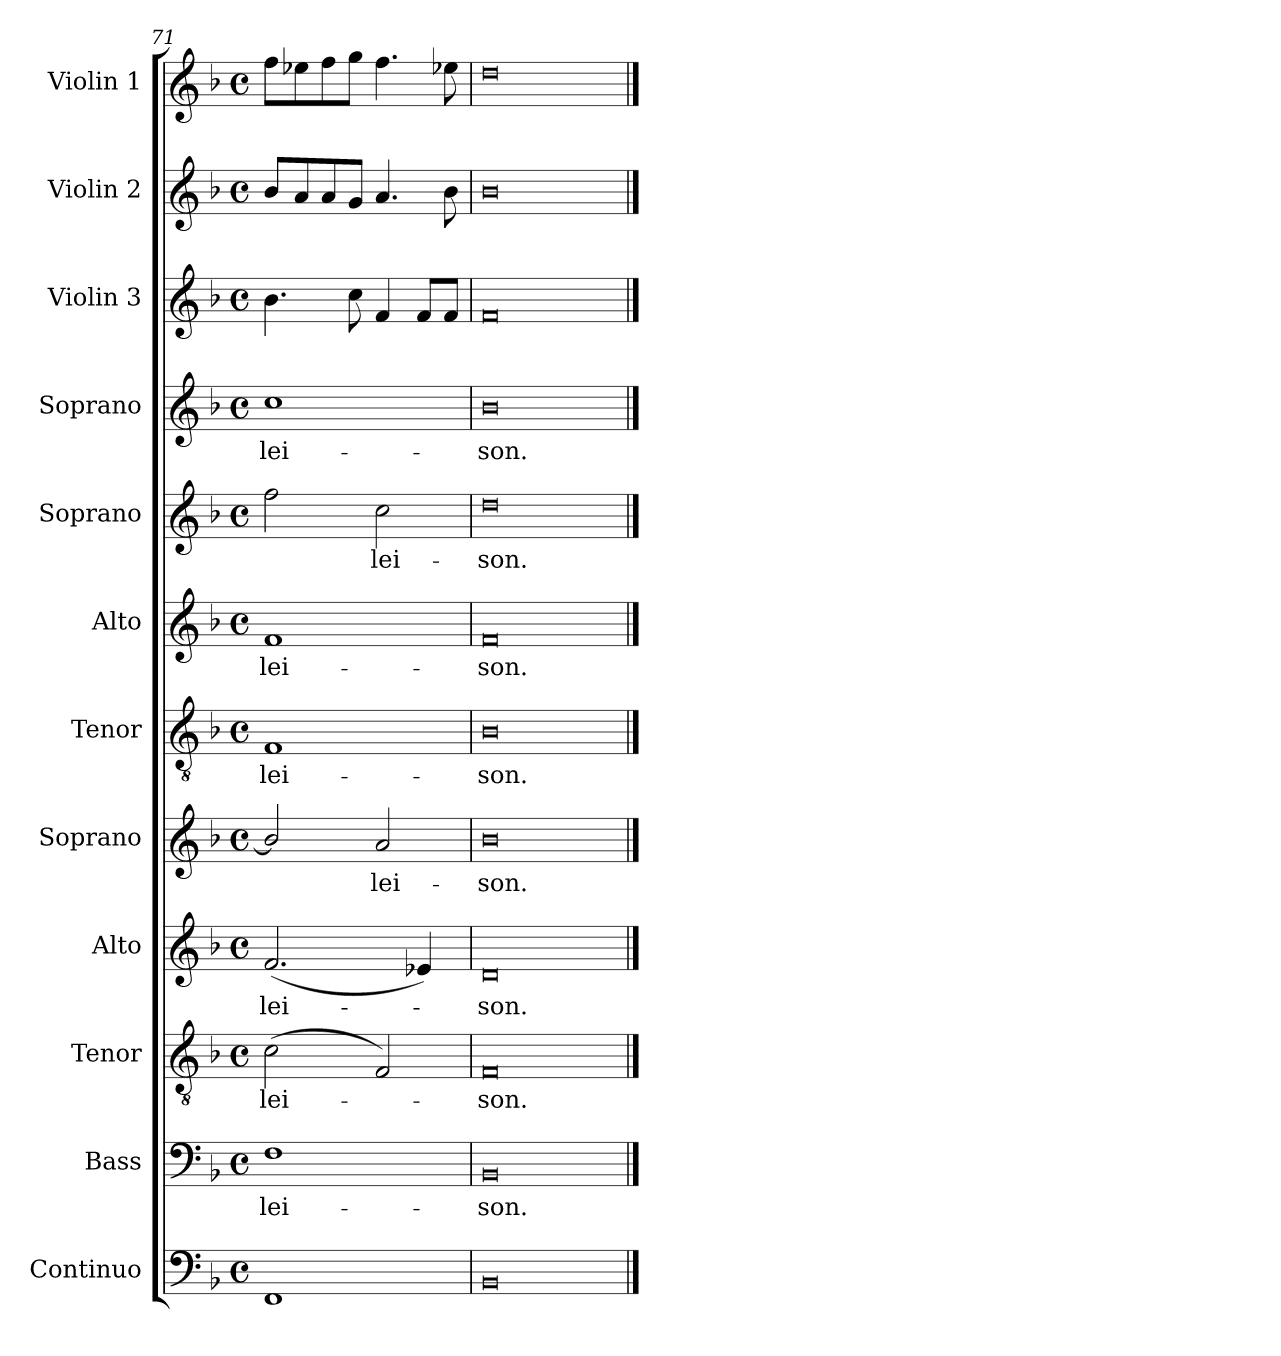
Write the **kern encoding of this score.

**kern	**kern	**text	**kern	**text	**kern	**text	**kern	**text	**kern	**text	**kern	**text	**kern	**text	**kern	**text	**kern	**kern	**kern
*part12	*part11	*part11	*part10	*part10	*part9	*part9	*part8	*part8	*part7	*part7	*part6	*part6	*part5	*part5	*part4	*part4	*part3	*part2	*part1
*staff12	*staff11	*staff11	*staff10	*staff10	*staff9	*staff9	*staff8	*staff8	*staff7	*staff7	*staff6	*staff6	*staff5	*staff5	*staff4	*staff4	*staff3	*staff2	*staff1
*I"Continuo	*I"Bass	*	*I"Tenor	*	*I"Alto	*	*I"Soprano	*	*I"Tenor	*	*I"Alto	*	*I"Soprano	*	*I"Soprano	*	*I"Violin 3	*I"Violin 2	*I"Violin 1
*I'Cont.	*I'B.	*	*I'T.	*	*I'A.	*	*I'S.	*	*I'T.	*	*I'A.	*	*I'S.	*	*I'S.	*	*I'Vln. 3	*I'Vln. 2	*I'Vln. 1
*clefF4	*clefF4	*	*clefGv2	*	*clefG2	*	*clefG2	*	*clefGv2	*	*clefG2	*	*clefG2	*	*clefG2	*	*clefG2	*clefG2	*clefG2
*	*	*	*ITrd7c12	*	*	*	*	*	*ITrd7c12	*	*	*	*	*	*	*	*	*	*
*k[b-]	*k[b-]	*	*k[b-]	*	*k[b-]	*	*k[b-]	*	*k[b-]	*	*k[b-]	*	*k[b-]	*	*k[b-]	*	*k[b-]	*k[b-]	*k[b-]
*F:	*F:	*	*F:	*	*F:	*	*F:	*	*F:	*	*F:	*	*F:	*	*F:	*	*F:	*F:	*F:
*M4/4	*M4/4	*	*M4/4	*	*M4/4	*	*M4/4	*	*M4/4	*	*M4/4	*	*M4/4	*	*M4/4	*	*M4/4	*M4/4	*M4/4
*met(c)	*met(c)	*	*met(c)	*	*met(c)	*	*met(c)	*	*met(c)	*	*met(c)	*	*met(c)	*	*met(c)	*	*met(c)	*met(c)	*met(c)
=71	=71	=71	=71	=71	=71	=71	=71	=71	=71	=71	=71	=71	=71	=71	=71	=71	=71	=71	=71
!	!	!LO:LY:b:color=#000000	!	!	!	!	!	!	!	!	!	!	!	!	!	!	!	!	!
!	!	!	!	!LO:LY:b:color=#000000	!	!	!	!	!	!	!	!	!	!	!	!	!	!	!
!	!	!	!	!	!	!LO:LY:b:color=#000000	!	!	!	!	!	!	!	!	!	!	!	!	!
!	!	!	!	!	!	!	!	!	!	!LO:LY:b:color=#000000	!	!	!	!	!	!	!	!	!
!	!	!	!	!	!	!	!	!	!	!	!	!LO:LY:b:color=#000000	!	!	!	!	!	!	!
!	!	!	!	!	!	!	!	!	!	!	!	!	!	!	!	!LO:LY:b:color=#000000	!	!	!
1FFi	1Fi	-lei-	(2Ci\	-lei-	(2.fi/	-lei-	2b-i/]	.	1FFi	-lei-	1fi	-lei-	2ffi\	.	1cci	-lei-	4.b-i\	8b-i/L	8ffi\L
.	.	.	.	.	.	.	.	.	.	.	.	.	.	.	.	.	.	8ai/	8ee-i\
.	.	.	.	.	.	.	.	.	.	.	.	.	.	.	.	.	.	8ai/	8ffi\
.	.	.	.	.	.	.	.	.	.	.	.	.	.	.	.	.	8cci\	8gi/J	8ggi\J
!	!	!	!	!	!	!	!	!LO:LY:b:color=#000000	!	!	!	!	!	!	!	!	!	!	!
!	!	!	!	!	!	!	!	!	!	!	!	!	!	!LO:LY:b:color=#000000	!	!	!	!	!
.	.	.	2FFi/)	.	.	.	2ai/	-lei-	.	.	.	.	2cci\	-lei-	.	.	4fi/	4.ai/	4.ffi\
.	.	.	.	.	4e-Xi/)	.	.	.	.	.	.	.	.	.	.	.	8fi/L	.	.
.	.	.	.	.	.	.	.	.	.	.	.	.	.	.	.	.	8fi/J	8b-i\	8ee-Xi\
=72	=72	=72	=72	=72	=72	=72	=72	=72	=72	=72	=72	=72	=72	=72	=72	=72	=72	=72	=72
!	!	!LO:LY:b:color=#000000	!	!	!	!	!	!	!	!	!	!	!	!	!	!	!	!	!
!	!	!	!	!LO:LY:b:color=#000000	!	!	!	!	!	!	!	!	!	!	!	!	!	!	!
!	!	!	!	!	!	!LO:LY:b:color=#000000	!	!	!	!	!	!	!	!	!	!	!	!	!
!	!	!	!	!	!	!	!	!LO:LY:b:color=#000000	!	!	!	!	!	!	!	!	!	!	!
!	!	!	!	!	!	!	!	!	!	!LO:LY:b:color=#000000	!	!	!	!	!	!	!	!	!
!	!	!	!	!	!	!	!	!	!	!	!	!LO:LY:b:color=#000000	!	!	!	!	!	!	!
!	!	!	!	!	!	!	!	!	!	!	!	!	!	!LO:LY:b:color=#000000	!	!	!	!	!
!	!	!	!	!	!	!	!	!	!	!	!	!	!	!	!	!LO:LY:b:color=#000000	!	!	!
0BB-i	0BB-i	-son.	0FFi	-son.	0di	-son.	0b-i	-son.	0BB-i	-son.	0fi	-son.	0ddi	-son.	0b-i	-son.	0fi	0b-i	0ddi
==	==	==	==	==	==	==	==	==	==	==	==	==	==	==	==	==	==	==	==
*-	*-	*-	*-	*-	*-	*-	*-	*-	*-	*-	*-	*-	*-	*-	*-	*-	*-	*-	*-
